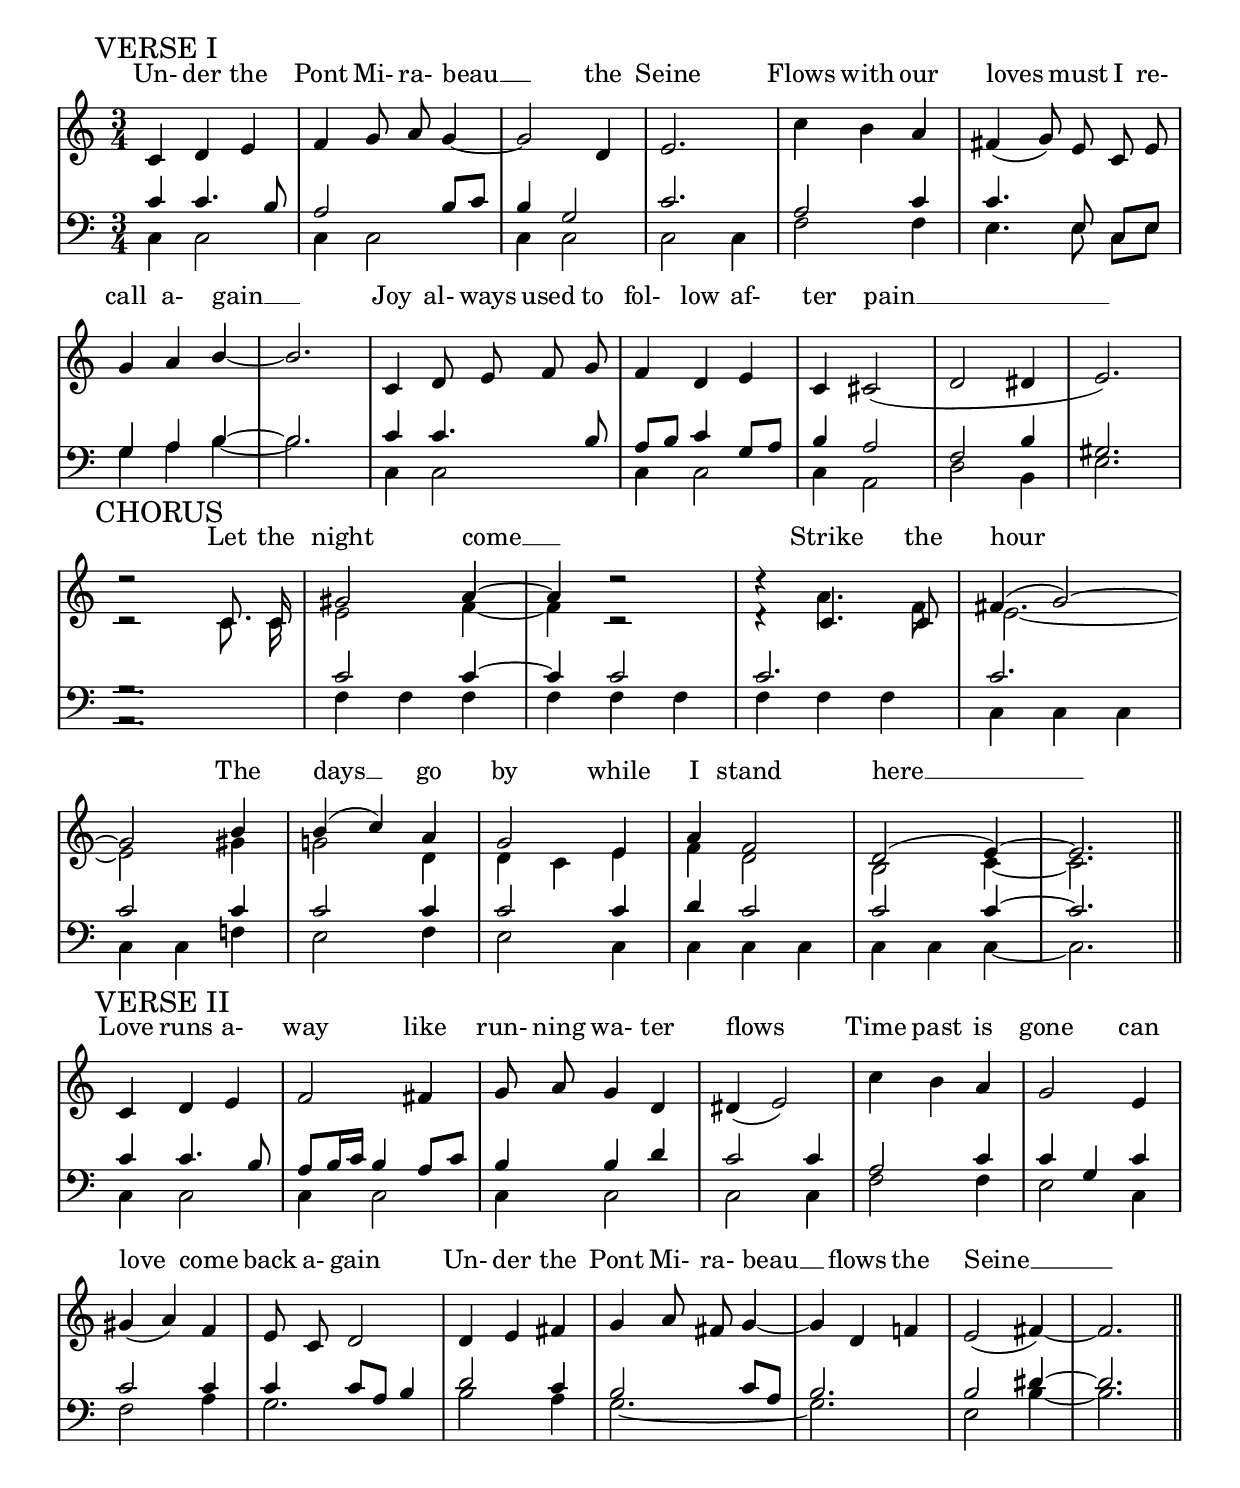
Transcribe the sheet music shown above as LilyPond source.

% This is the lilypond source file for "Le Pont Mirabeau" by Delia Derbyshire,
% created by Martin Guy <martinwguy@gmail.com>, November 2011 from the
% scores in her papers.
% For info on this language and the program to convert it to PDF and MIDI files
%   see http://lilypond.org
% For further info on this piece of music
%   see http://wiki.delia-derbyshire.net/index.php?title=Le_Pont_Mirabeau

\version "2.14.2"

verseImelody = \relative c' {
  \stemUp \autoBeamOff
  c='4 d e f g8 a8 g4 ~ g2 d4 e2.
  \stemDown c'4 b \stemUp a \slurDown fis( g8) e c e g4 a b ~ b2.
  c,4 d8 e f g f4 d e c cis2( d dis4 e2.) \break
}
verseIupperbass = \relative c' {
  \stemUp
  c4 c4. b8 a2 b8 c b4 g2 c2.
  a2 c4 c4. \autoBeamOff e,8 \autoBeamOn c e g4 a b ~ b2.
  c='4 c4. b8 a b c4 g8 a b4 a2 f b4 gis2.
}
verseIlowerbass = \relative c' {
  \stemDown 
  c,=4 c2 c4 c2 c4 c2 c2 c4
  f2 f4 e4. \autoBeamOff e8 \autoBeamOn c e g4 a b ~ b2.
  c,4 c2 c4 c2 c4 a2 d2 b4 e2.
}
verseIlyrics = \lyricmode {
  Un- der the Pont Mi- ra- beau __ the Seine
  Flows with our loves must I re- call a- gain __
  Joy al- ways used to fol- low af- ter pain __
}

chorusmelody = \relative c' {
  \stemUp \tieUp \slurUp \autoBeamOff
  \override Rest #'direction = #up
  % lilypond 2.14.2 warns "too many colliding rests" here and below but
  % that's a bug https://code.google.com/p/lilypond/issues/detail?id=1547
  d'2\rest c,8. c16 gis'2 a4 ~ a4 d2\rest  d4\rest c,4. c8 fis4( g2) ~
  \break
  g2 b4 b( c) a g2 e4 a f2 d( e4) ~ e2. \bar "||"
}
chorusmelodyb = \relative c' {
  \stemDown \tieDown \autoBeamOff
  \override Rest #'direction = #up
  c='2\rest c8. c16 e2 f4 ~ f4 c2\rest  d4\rest a'4. f8 e2. ~
  e2 gis4 g!2 d4 d c e f d2 b2 c4 ~ c2.
}
chorusupperbass = \relative c' {
  \stemUp \tieUp	
  \override Rest #'direction = #down
  g2.\rest c2 c4 ~ c4 c2 c2. c2. c2 c4 c2 c4 c2 c4 d c2 c2 c4 ~ c2.
}
choruslowerbass = \relative c' {
  \stemDown \tieDown
  \override Rest #'direction = #down
  a,2.\rest f'=4 f f f f f f f f c c c c c f! e2 f4 e2 c4 c c c c c c ~ c2.
}
choruslyrics = \lyricmode {
  Let the night come __ Strike the hour
  The days __ go by while I stand here __
}

verseIImelody = \relative c' {
  \stemUp \autoBeamOff 
  c='4 d e f2 fis4 g8 a8 g4 d dis( e2) |
  \stemDown c'4 b \stemUp a | g2 e4 gis( a) f e8 c d2
  d4 e fis g a8 fis g4 ~ g d f! e2( fis4) ~ fis2. \bar "||"
}
verseIIupperbass = \relative c' {
  \stemUp \tieUp
  c4 c4. b8 a b16 c b4 a8 c b4 b d c2 c4 |
  a2 c4 c4 g c c2 c4 c c8 a b4 |
  d2 c4 b2 c8 a b2. b2 dis4 ~ dis2.
}
verseIIlowerbass = \relative c' {
  \stemDown \tieDown
  c,=4 c2 c4 c2 c4 c2 c2 c4 |
  f2 f4 e2 c4 f2 a4 g2. |
  b2 a4 g2. ~ g2. e2 b'4 ~ b2.
}
verseIIlyrics = \lyricmode {
  Love runs a- way like run- ning wa- ter flows
  Time past is gone can love come back a- gain
  Un- der the Pont Mi- ra- beau __ flows the Seine __
}

% Don't print a header
\header {
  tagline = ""
}
\paper {
  % Don't print page numbers
  printpagenumber = ##f
  % Don't indent the first line of the score
  indent = #0
}
% Don't print bar numbers
\layout {
  \context {
    \Score
    \remove "Bar_number_engraver"
  }
}

\score {
 {
  % "\with..." is necessary to get lyrics above the first line of notes.
  \new PianoStaff \with { \accepts Lyrics }
  <<
   % No curly bracket at the start of the staves, thank you
   \set GrandStaff.systemStartDelimiter = #'SystemStartBar

   % Set lyrics above the score
   \new Lyrics = lyrics {
   }

   % Treble staff of entire piece
   \new Staff {
    % Set tempo for MIDI output but don't include it in the printed score
    \tempo 4=130
    \set Score.tempoHideNote = ##t
    \time 3/4
    \key c \major
    \clef treble

    \mark "VERSE I"
    \new Voice = verseI { \verseImelody }

    \break

    \mark "CHORUS"
    \context Staff <<
     \new Voice = chorus { \chorusmelody }
     \new Voice { \chorusmelodyb }
    >>

    \break

    \mark "VERSE II"
    \new Voice = verseII { \verseIImelody }
   }

   % Bass staff of entire piece
   \new Staff {
    \time 3/4
    \key c \major
    \clef bass

    % VERSE I
    \context Staff <<
     \new Voice { \verseIupperbass }
     \new Voice { \verseIlowerbass }
    >>

    % CHORUS
    \context Staff <<
     \new Voice { \chorusupperbass }
     \new Voice { \choruslowerbass }
    >>

    % VERSE II
    \context Staff <<
     \new Voice { \verseIIupperbass }
     \new Voice { \verseIIlowerbass }
    >>
   }
   \context Lyrics = lyrics \lyricsto verseI  { \verseIlyrics }
   \context Lyrics = lyrics \lyricsto chorus  { \choruslyrics }
   \context Lyrics = lyrics \lyricsto verseII { \verseIIlyrics }
  >>

 }
 \midi {}
 \layout {}
}
